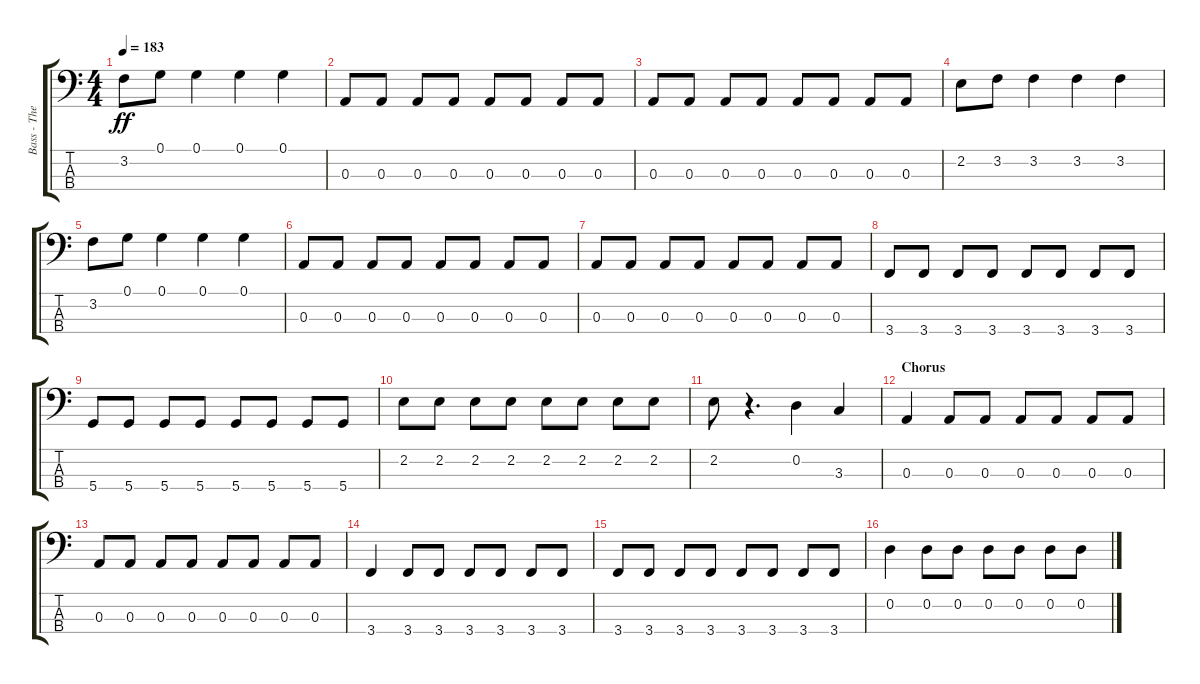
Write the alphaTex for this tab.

\track ("Bass - The \"Incredible\" Hagen" "Bass - The") {instrument electricbassfinger}
\staff {score tabs}
\tuning (G2 D2 A1 D1) {hide}
\ts (4 4)
\tempo 183
\clef f4
\ks c
3.2.8{dy ff} 0.1.8 0.1.4 0.1.4 0.1.4 |
0.3.8 0.3.8 0.3.8 0.3.8 0.3.8 0.3.8 0.3.8 0.3.8 |
0.3.8 0.3.8 0.3.8 0.3.8 0.3.8 0.3.8 0.3.8 0.3.8 |
2.2.8 3.2.8 3.2.4 3.2.4 3.2.4 |
3.2.8 0.1.8 0.1.4 0.1.4 0.1.4 |
0.3.8 0.3.8 0.3.8 0.3.8 0.3.8 0.3.8 0.3.8 0.3.8 |
0.3.8 0.3.8 0.3.8 0.3.8 0.3.8 0.3.8 0.3.8 0.3.8 |
3.4.8 3.4.8 3.4.8 3.4.8 3.4.8 3.4.8 3.4.8 3.4.8 |
5.4.8 5.4.8 5.4.8 5.4.8 5.4.8 5.4.8 5.4.8 5.4.8 |
2.2.8 2.2.8 2.2.8 2.2.8 2.2.8 2.2.8 2.2.8 2.2.8 |
2.2.8 r.4{d} 0.2.4 3.3.4 |
\section ("" "Chorus")
0.3.4 0.3.8 0.3.8 0.3.8 0.3.8 0.3.8 0.3.8 |
0.3.8 0.3.8 0.3.8 0.3.8 0.3.8 0.3.8 0.3.8 0.3.8 |
3.4.4 3.4.8 3.4.8 3.4.8 3.4.8 3.4.8 3.4.8 |
3.4.8 3.4.8 3.4.8 3.4.8 3.4.8 3.4.8 3.4.8 3.4.8 |
0.2.4 0.2.8 0.2.8 0.2.8 0.2.8 0.2.8 0.2.8
